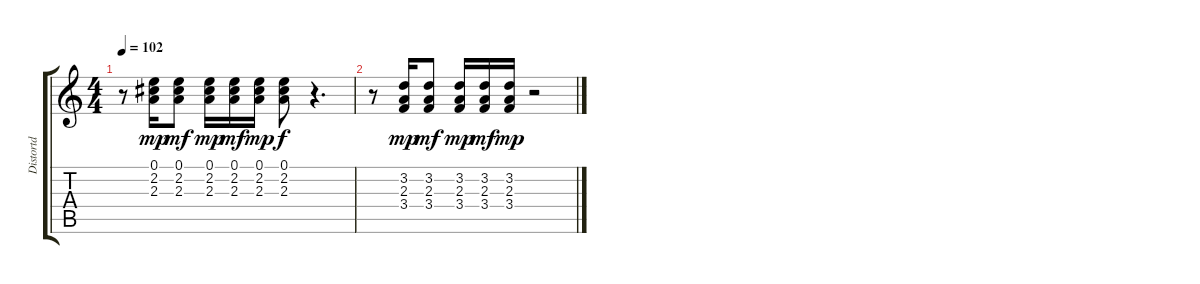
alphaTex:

\track ("Distortd" "Distortd") {instrument distortionguitar}
\staff {score tabs}
\tuning (E4 B3 G3 D3 A2 E2) {hide}
\ts (4 4)
\tempo 102
\clef g2
\ks c
r.8{dy f} (0.1 2.2 2.3).16{dy mp} (0.1 2.2 2.3).8{dy mf} (0.1 2.2 2.3).16{dy mp} (0.1 2.2 2.3).16{dy mf} (0.1 2.2 2.3).16{dy mp} (0.1 2.2 2.3).8{dy f} r.4{d} |
r.8 (3.2 2.3 3.4).16{dy mp} (3.2 2.3 3.4).8{dy mf} (3.2 2.3 3.4).16{dy mp} (3.2 2.3 3.4).16{dy mf} (3.2 2.3 3.4).16{dy mp} r.2
